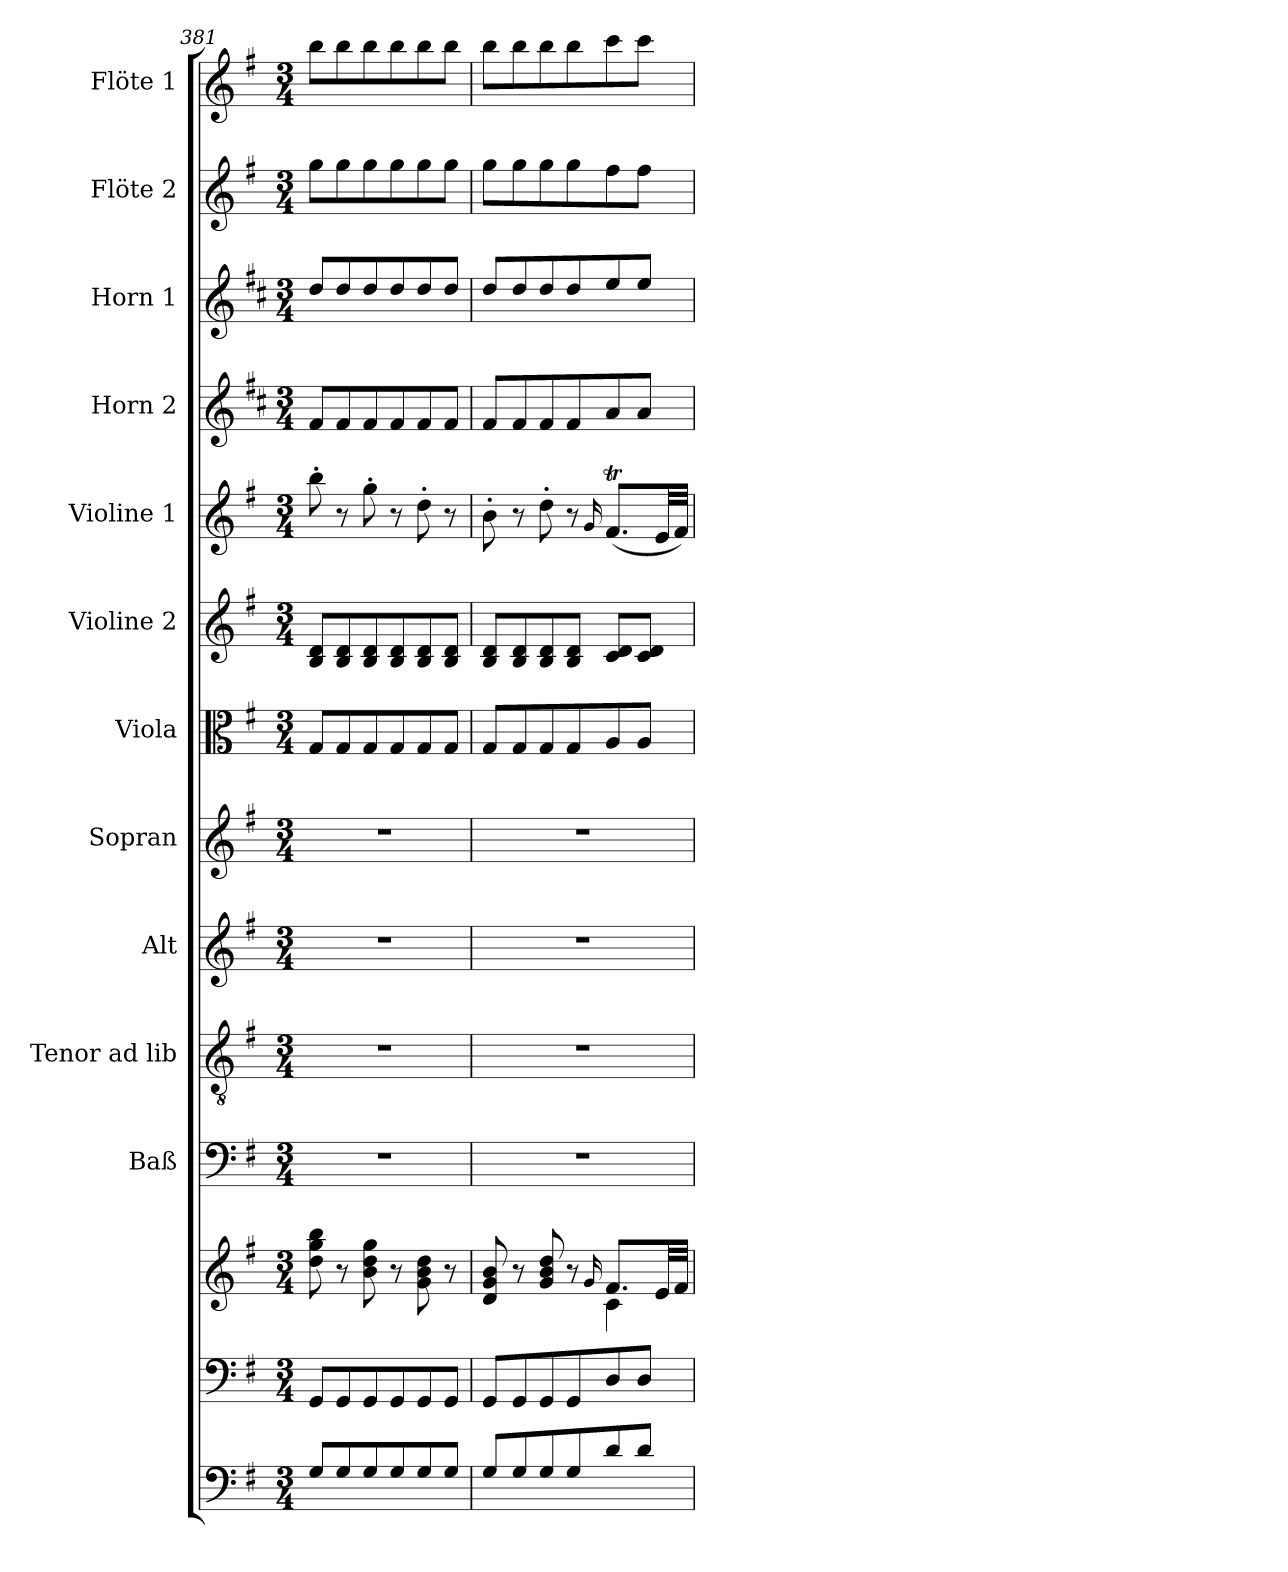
**kern	**kern	**kern	**kern	**kern	**kern	**kern	**kern	**kern	**kern	**kern	**kern	**kern	**kern
*part13	*part12	*part12	*part11	*part10	*part9	*part8	*part7	*part6	*part5	*part4	*part3	*part2	*part1
*staff14	*staff13	*staff12	*staff11	*staff10	*staff9	*staff8	*staff7	*staff6	*staff5	*staff4	*staff3	*staff2	*staff1
*	*	*	*I"Baß	*I"Tenor ad lib	*I"Alt	*I"Sopran	*I"Viola	*I"Violine 2	*I"Violine 1	*I"Horn 2	*I"Horn 1	*I"Flöte 2	*I"Flöte 1
*	*	*	*I'Baß	*I'Ten	*I'Alt	*I'Sop	*I'Vla.	*I'Vln. 2	*I'Vln. 1	*I'Hrn. 2	*I'Hrn. 1	*I'Fl. 2	*I'Fl. 1
*clefF4	*clefF4	*clefG2	*clefF4	*clefGv2	*clefG2	*clefG2	*clefC3	*clefG2	*clefG2	*clefG2	*clefG2	*clefG2	*clefG2
*ITrd7c12	*	*	*	*	*	*	*	*	*	*ITrd4c7	*ITrd4c7	*	*
*k[f#]	*k[f#]	*k[f#]	*k[f#]	*k[f#]	*k[f#]	*k[f#]	*k[f#]	*k[f#]	*k[f#]	*k[f#]	*k[f#]	*k[f#]	*k[f#]
*G:	*G:	*G:	*G:	*G:	*G:	*G:	*G:	*G:	*G:	*G:	*G:	*G:	*G:
*M3/4	*M3/4	*M3/4	*M3/4	*M3/4	*M3/4	*M3/4	*M3/4	*M3/4	*M3/4	*M3/4	*M3/4	*M3/4	*M3/4
=381	=381	=381	=381	=381	=381	=381	=381	=381	=381	=381	=381	=381	=381
8GG/L	8GG/L	8dd\ 8gg\ 8bb\	2.r	2.r	2.r	2.r	8G/L	8B/ 8d/L	8bb'>\	8B/L	8g/L	8gg\L	8bb\L
8GG/	8GG/	8r	.	.	.	.	8G/	8B/ 8d/	8r	8B/	8g/	8gg\	8bb\
8GG/	8GG/	8b\ 8dd\ 8gg\	.	.	.	.	8G/	8B/ 8d/	8gg'>\	8B/	8g/	8gg\	8bb\
8GG/	8GG/	8r	.	.	.	.	8G/	8B/ 8d/	8r	8B/	8g/	8gg\	8bb\
8GG/	8GG/	8g\ 8b\ 8dd\	.	.	.	.	8G/	8B/ 8d/	8dd'>\	8B/	8g/	8gg\	8bb\
8GG/J	8GG/J	8r	.	.	.	.	8G/J	8B/ 8d/J	8r	8B/J	8g/J	8gg\J	8bb\J
=382	=382	=382	=382	=382	=382	=382	=382	=382	=382	=382	=382	=382	=382
*	*	*^	*	*	*	*	*	*	*	*	*	*	*
8GG/L	8GG/L	8d/ 8g/ 8b/	2ryy	2.r	2.r	2.r	2.r	8G/L	8B/ 8d/L	8b'>\	8B/L	8g/L	8gg\L	8bb\L
8GG/	8GG/	8r	.	.	.	.	.	8G/	8B/ 8d/	8r	8B/	8g/	8gg\	8bb\
8GG/	8GG/	8g/ 8b/ 8dd/	.	.	.	.	.	8G/	8B/ 8d/	8dd'>\	8B/	8g/	8gg\	8bb\
8GG/	8GG/	8r	.	.	.	.	.	8G/	8B/ 8d/J	8r	8B/	8g/	8gg\	8bb\
.	.	16qqg/	.	.	.	.	.	.	.	16qqg/	.	.	.	.
8D/	8D/	8.f#/L	4c\	.	.	.	.	8A/	8c/ 8d/L	(<8.f#t/L	8d/	8a/	8ff#\	8ccc\
8D/J	8D/J	.	.	.	.	.	.	8A/J	8c/ 8d/J	.	8d/J	8a/J	8ff#\J	8ccc\J
.	.	32e/LL	.	.	.	.	.	.	.	32e/LL	.	.	.	.
.	.	32f#/JJJ	.	.	.	.	.	.	.	32f#/JJJ)	.	.	.	.
*	*	*v	*v	*	*	*	*	*	*	*	*	*	*	*
=	=	=	=	=	=	=	=	=	=	=	=	=	=
*-	*-	*-	*-	*-	*-	*-	*-	*-	*-	*-	*-	*-	*-
